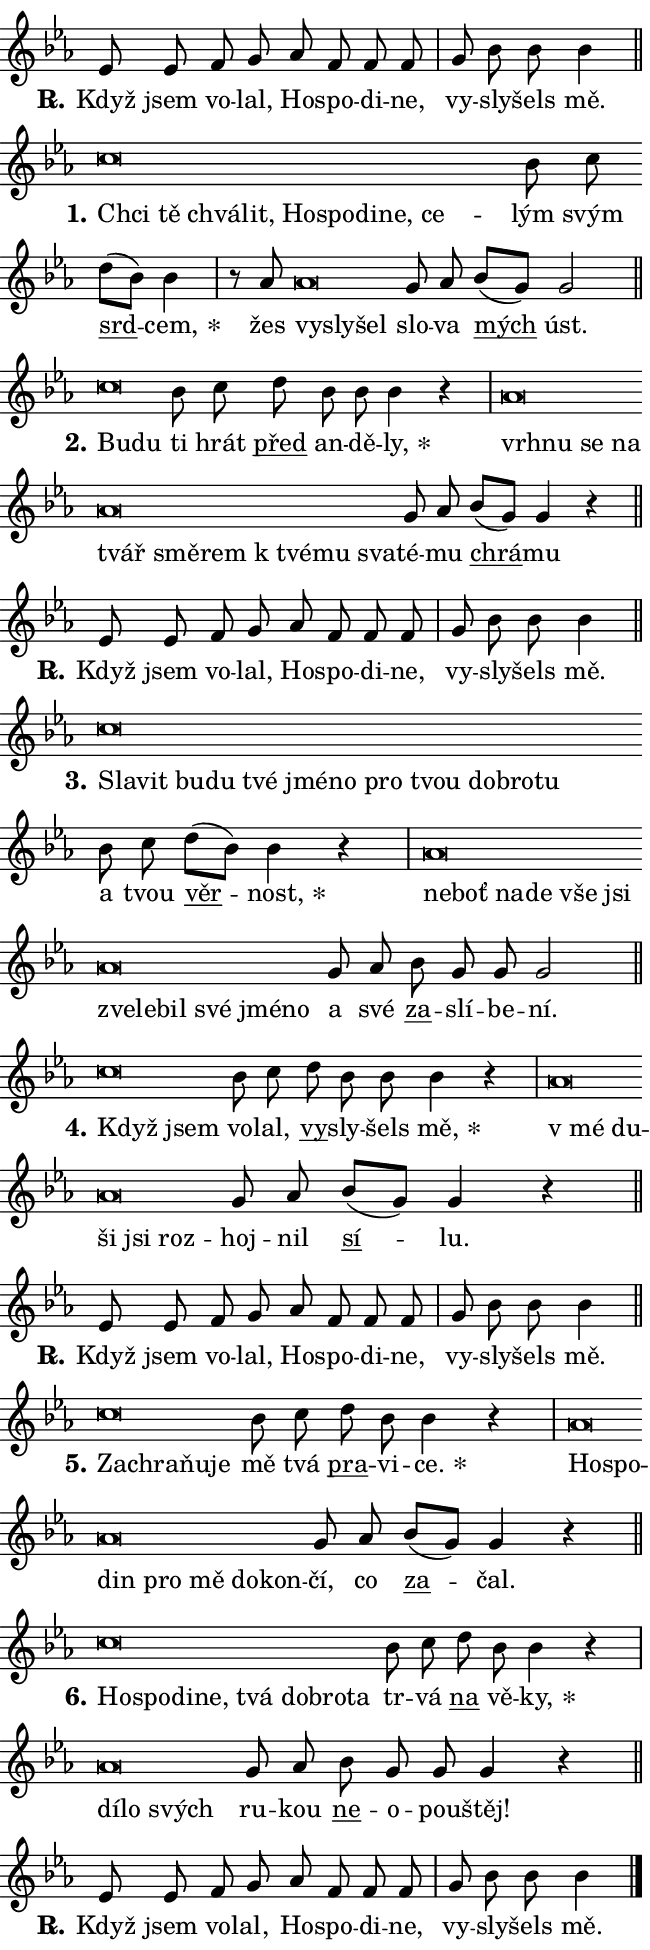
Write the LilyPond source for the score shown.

\version "2.24.0"
\header { tagline = "" }
\paper {
  indent = 0\cm
  top-margin = 0\cm
  right-margin = 0.13\cm % to fit lyric hyphens
  bottom-margin = 0\cm
  left-margin = 0\cm
  paper-width = 11\cm
  page-breaking = #ly:one-page-breaking
  system-system-spacing.basic-distance = #11
  score-system-spacing.basic-distance = #11
  ragged-last = ##f
}


%% Author: Thomas Morley
%% https://lists.gnu.org/archive/html/lilypond-user/2020-05/msg00002.html
#(define (line-position grob)
"Returns position of @var[grob} in current system:
   @code{'start}, if at first time-step
   @code{'end}, if at last time-step
   @code{'middle} otherwise
"
  (let* ((col (ly:item-get-column grob))
         (ln (ly:grob-object col 'left-neighbor))
         (rn (ly:grob-object col 'right-neighbor))
         (col-to-check-left (if (ly:grob? ln) ln col))
         (col-to-check-right (if (ly:grob? rn) rn col))
         (break-dir-left
           (and
             (ly:grob-property col-to-check-left 'non-musical #f)
             (ly:item-break-dir col-to-check-left)))
         (break-dir-right
           (and
             (ly:grob-property col-to-check-right 'non-musical #f)
             (ly:item-break-dir col-to-check-right))))
        (cond ((eqv? 1 break-dir-left) 'start)
              ((eqv? -1 break-dir-right) 'end)
              (else 'middle))))

#(define (tranparent-at-line-position vctor)
  (lambda (grob)
  "Relying on @code{line-position} select the relevant enry from @var{vctor}.
Used to determine transparency,"
    (case (line-position grob)
      ((end) (not (vector-ref vctor 0)))
      ((middle) (not (vector-ref vctor 1)))
      ((start) (not (vector-ref vctor 2))))))

noteHeadBreakVisibility =
#(define-music-function (break-visibility)(vector?)
"Makes @code{NoteHead}s transparent relying on @var{break-visibility}"
#{
  \override NoteHead.transparent =
    #(tranparent-at-line-position break-visibility)
#})

#(define delete-ledgers-for-transparent-note-heads
  (lambda (grob)
    "Reads whether a @code{NoteHead} is transparent.
If so this @code{NoteHead} is removed from @code{'note-heads} from
@var{grob}, which is supposed to be @code{LedgerLineSpanner}.
As a result ledgers are not printed for this @code{NoteHead}"
    (let* ((nhds-array (ly:grob-object grob 'note-heads))
           (nhds-list
             (if (ly:grob-array? nhds-array)
                 (ly:grob-array->list nhds-array)
                 '()))
           ;; Relies on the transparent-property being done before
           ;; Staff.LedgerLineSpanner.after-line-breaking is executed.
           ;; This is fragile ...
           (to-keep
             (remove
               (lambda (nhd)
                 (ly:grob-property nhd 'transparent #f))
               nhds-list)))
      ;; TODO find a better method to iterate over grob-arrays, similiar
      ;; to filter/remove etc for lists
      ;; For now rebuilt from scratch
      (set! (ly:grob-object grob 'note-heads)  '())
      (for-each
        (lambda (nhd)
          (ly:pointer-group-interface::add-grob grob 'note-heads nhd))
        to-keep))))

squashNotes = {
  \override NoteHead.X-extent = #'(-0.2 . 0.2)
  \override NoteHead.Y-extent = #'(-0.75 . 0)
  \override NoteHead.stencil =
    #(lambda (grob)
       (let ((pos (ly:grob-property grob 'staff-position)))
         (begin
           (if (< pos -7) (display "ERROR: Lower brevis then expected\n") (display ""))
           (if (<= pos -6) ly:text-interface::print ly:note-head::print))))
}
unSquashNotes = {
  \revert NoteHead.X-extent
  \revert NoteHead.Y-extent
  \revert NoteHead.stencil
}

hideNotes = \noteHeadBreakVisibility #begin-of-line-visible
unHideNotes = \noteHeadBreakVisibility #all-visible

% work-around for resetting accidentals
% https://lilypond.org/doc/v2.23/Documentation/notation/displaying-rhythms#unmetered-music
cadenzaMeasure = {
  \cadenzaOff
  \partial 1024 s1024
  \cadenzaOn
}

#(define-markup-command (accent layout props text) (markup?)
  "Underline accented syllable"
  (interpret-markup layout props
    #{\markup \override #'(offset . 4.3) \underline { #text }#}))

responsum = \markup \concat {
  "R" \hspace #-1.05 \path #0.1 #'((moveto 0 0.07) (lineto 0.9 0.8)) \hspace #0.05 "."
}

spaceSize = #0.6828661417322834 % exact space size for TeX Gyre Schola

\layout {
  \context {
    \Staff
    \remove "Time_signature_engraver"
    \override LedgerLineSpanner.after-line-breaking = #delete-ledgers-for-transparent-note-heads
  }
  \context {
    \Lyrics {
      \override LyricSpace.minimum-distance = \spaceSize
      \override LyricText.font-name = #"TeX Gyre Schola"
      \override LyricText.font-size = 1
      \override StanzaNumber.font-name = #"TeX Gyre Schola Bold"
      \override StanzaNumber.font-size = 1
    }
  }
  \context {
    \Score 
    \override NoteHead.text =
      #(lambda (grob) 
        (let ((pos (ly:grob-property grob 'staff-position)))
          #{\markup {
            \combine
              \halign #-0.55 \raise #(if (= pos -6) 0 0.5) \override #'(thickness . 2) \draw-line #'(3.2 . 0)
              \musicglyph "noteheads.sM1"
          }#}))
  }
}

% magnetic-lyrics.ily
%
%   written by
%     Jean Abou Samra <jean@abou-samra.fr>
%     Werner Lemberg <wl@gnu.org>
%
%   adapted by
%     Jiri Hon <jiri.hon@gmail.com>
%
% Version 2022-Apr-15

% https://www.mail-archive.com/lilypond-user@gnu.org/msg149350.html

#(define (Left_hyphen_pointer_engraver context)
   "Collect syllable-hyphen-syllable occurrences in lyrics and store
them in properties.  This engraver only looks to the left.  For
example, if the lyrics input is @code{foo -- bar}, it does the
following.

@itemize @bullet
@item
Set the @code{text} property of the @code{LyricHyphen} grob between
@q{foo} and @q{bar} to @code{foo}.

@item
Set the @code{left-hyphen} property of the @code{LyricText} grob with
text @q{foo} to the @code{LyricHyphen} grob between @q{foo} and
@q{bar}.
@end itemize

Use this auxiliary engraver in combination with the
@code{lyric-@/text::@/apply-@/magnetic-@/offset!} hook."
   (let ((hyphen #f)
         (text #f))
     (make-engraver
      (acknowledgers
       ((lyric-syllable-interface engraver grob source-engraver)
        (set! text grob)))
      (end-acknowledgers
       ((lyric-hyphen-interface engraver grob source-engraver)
        ;(when (not (grob::has-interface grob 'lyric-space-interface))
          (set! hyphen grob)));)
      ((stop-translation-timestep engraver)
       (when (and text hyphen)
         (ly:grob-set-object! text 'left-hyphen hyphen))
       (set! text #f)
       (set! hyphen #f)))))

#(define (lyric-text::apply-magnetic-offset! grob)
   "If the space between two syllables is less than the value in
property @code{LyricText@/.details@/.squash-threshold}, move the right
syllable to the left so that it gets concatenated with the left
syllable.

Use this function as a hook for
@code{LyricText@/.after-@/line-@/breaking} if the
@code{Left_@/hyphen_@/pointer_@/engraver} is active."
   (let ((hyphen (ly:grob-object grob 'left-hyphen #f)))
     (when hyphen
       (let ((left-text (ly:spanner-bound hyphen LEFT)))
         (when (grob::has-interface left-text 'lyric-syllable-interface)
           (let* ((common (ly:grob-common-refpoint grob left-text X))
                  (this-x-ext (ly:grob-extent grob common X))
                  (left-x-ext
                   (begin
                     ;; Trigger magnetism for left-text.
                     (ly:grob-property left-text 'after-line-breaking)
                     (ly:grob-extent left-text common X)))
                  ;; `delta` is the gap width between two syllables.
                  (delta (- (interval-start this-x-ext)
                            (interval-end left-x-ext)))
                  (details (ly:grob-property grob 'details))
                  (threshold (assoc-get 'squash-threshold details 0.2)))
             (when (< delta threshold)
               (let* (;; We have to manipulate the input text so that
                      ;; ligatures crossing syllable boundaries are not
                      ;; disabled.  For languages based on the Latin
                      ;; script this is essentially a beautification.
                      ;; However, for non-Western scripts it can be a
                      ;; necessity.
                      (lt (ly:grob-property left-text 'text))
                      (rt (ly:grob-property grob 'text))
                      (is-space (grob::has-interface hyphen 'lyric-space-interface))
                      (space (if is-space " " ""))
                      (extra-delta (if is-space spaceSize 0))
                      ;; Append new syllable.
                      (ltrt-space (if (and (string? lt) (string? rt))
                                (string-append lt space rt)
                                (make-concat-markup (list lt space rt))))
                      ;; Right-align `ltrt` to the right side.
                      (ltrt-space-markup (grob-interpret-markup
                               grob
                               (make-translate-markup
                                (cons (interval-length this-x-ext) 0)
                                (make-right-align-markup ltrt-space)))))
                 (begin
                   ;; Don't print `left-text`.
                   (ly:grob-set-property! left-text 'stencil #f)
                   ;; Set text and stencil (which holds all collected
                   ;; syllables so far) and shift it to the left.
                   (ly:grob-set-property! grob 'text ltrt-space)
                   (ly:grob-set-property! grob 'stencil ltrt-space-markup)
                   (ly:grob-translate-axis! grob (- (- delta extra-delta)) X))))))))))


#(define (lyric-hyphen::displace-bounds-first grob)
   ;; Make very sure this callback isn't triggered too early.
   (let ((left (ly:spanner-bound grob LEFT))
         (right (ly:spanner-bound grob RIGHT)))
     (ly:grob-property left 'after-line-breaking)
     (ly:grob-property right 'after-line-breaking)
     (ly:lyric-hyphen::print grob)))

squashThreshold = #0.4

\layout {
  \context {
    \Lyrics
    \consists #Left_hyphen_pointer_engraver
    \override LyricText.after-line-breaking =
      #lyric-text::apply-magnetic-offset!
    \override LyricHyphen.stencil = #lyric-hyphen::displace-bounds-first
    \override LyricText.details.squash-threshold = \squashThreshold
    \override LyricHyphen.minimum-distance = 0
    \override LyricHyphen.minimum-length = \squashThreshold
  }
}

squashText = \override LyricText.details.squash-threshold = 9999
unSquashText = \override LyricText.details.squash-threshold = \squashThreshold

leftText = \override LyricText.self-alignment-X = #LEFT
unLeftText = \revert LyricText.self-alignment-X

starOffset = #(lambda (grob) 
                (let ((x_offset (ly:self-alignment-interface::aligned-on-x-parent grob)))
                  (if (= x_offset 0) 0 (+ x_offset 1.2))))

star = #(define-music-function (syllable)(string?)
"Append star separator at the end of a syllable"
#{
  \once \override LyricText.X-offset = #starOffset
  \lyricmode { \markup {
    #syllable
    \override #'((font-name . "TeX Gyre Schola Bold")) \hspace #0.2 \lower #0.65 \larger "*"
  } }
#})

starAccent = #(define-music-function (syllable)(string?)
"Append star separator at the end of a syllable and make accent"
#{
  \once \override LyricText.X-offset = #starOffset
  \lyricmode { \markup {
    \accent #syllable
    \override #'((font-name . "TeX Gyre Schola Bold")) \hspace #0.2 \lower #0.65 \larger "*"
  } }
#})

breath = #(define-music-function (syllable)(string?)
"Append breathing indicator at the end of a syllable"
#{
  \lyricmode { \markup { #syllable "+" } }
#})

optionalBreath = #(define-music-function (syllable)(string?)
"Append optional breathing indicator at the end of a syllable"
#{
  \lyricmode { \markup { #syllable "(+)" } }
#})


\score {
    <<
        \new Voice = "melody" { \cadenzaOn \key es \major \relative { es'8 es f g \bar "" as f f f \cadenzaMeasure \bar "|" g bes bes bes4 \cadenzaMeasure \bar "||" \break } }
        \new Lyrics \lyricsto "melody" { \lyricmode { \set stanza = \responsum
Když jsem vo -- lal, Ho -- spo -- di -- ne, vy -- sly -- šels mě. } }
    >>
    \layout {}
}

\score {
    <<
        \new Voice = "melody" { \cadenzaOn \key es \major \relative { \squashNotes c''\breve*1/16 \hideNotes \breve*1/16 \bar "" \breve*1/16 \bar "" \breve*1/16 \bar "" \breve*1/16 \bar "" \breve*1/16 \bar "" \breve*1/16 \bar "" \breve*1/16 \breve*1/16 \bar "" \unHideNotes \unSquashNotes bes8 c \bar "" d[( bes)] bes4 \cadenzaMeasure \bar "|" r8 as \squashNotes as\breve*1/16 \hideNotes \breve*1/16 \breve*1/16 \bar "" \unHideNotes \unSquashNotes g8 as \bar "" bes[( g)] g2 \cadenzaMeasure \bar "||" \break } }
        \new Lyrics \lyricsto "melody" { \lyricmode { \set stanza = "1."
\leftText Chci \squashText tě chvá -- lit, Ho -- spo -- di -- ne, ce -- \unLeftText \unSquashText lým svým \markup \accent srd -- \star cem, žes \leftText vy -- \squashText sly -- šel \unLeftText \unSquashText slo -- va \markup \accent mých úst. } }
    >>
    \layout {}
}

\score {
    <<
        \new Voice = "melody" { \cadenzaOn \key es \major \relative { \squashNotes c''\breve*1/16 \hideNotes \breve*1/16 \bar "" \unHideNotes \unSquashNotes bes8 c \bar "" d bes bes bes4 r \cadenzaMeasure \bar "|" \squashNotes as\breve*1/16 \hideNotes \breve*1/16 \bar "" \breve*1/16 \bar "" \breve*1/16 \bar "" \breve*1/16 \bar "" \breve*1/16 \bar "" \breve*1/16 \bar "" \breve*1/16 \bar "" \breve*1/16 \breve*1/16 \bar "" \unHideNotes \unSquashNotes g8 as \bar "" bes[( g)] g4 r \cadenzaMeasure \bar "||" \break } }
        \new Lyrics \lyricsto "melody" { \lyricmode { \set stanza = "2."
\leftText Bu -- \squashText du \unLeftText \unSquashText ti hrát \markup \accent před an -- dě -- \star ly, \leftText vrh -- \squashText nu se na tvář smě -- rem "k tvé" -- mu sva -- \unLeftText \unSquashText té -- mu \markup \accent chrá -- mu } }
    >>
    \layout {}
}

\score {
    <<
        \new Voice = "melody" { \cadenzaOn \key es \major \relative { es'8 es f g \bar "" as f f f \cadenzaMeasure \bar "|" g bes bes bes4 \cadenzaMeasure \bar "||" \break } }
        \new Lyrics \lyricsto "melody" { \lyricmode { \set stanza = \responsum
Když jsem vo -- lal, Ho -- spo -- di -- ne, vy -- sly -- šels mě. } }
    >>
    \layout {}
}

\score {
    <<
        \new Voice = "melody" { \cadenzaOn \key es \major \relative { \squashNotes c''\breve*1/16 \hideNotes \breve*1/16 \bar "" \breve*1/16 \bar "" \breve*1/16 \bar "" \breve*1/16 \bar "" \breve*1/16 \bar "" \breve*1/16 \bar "" \breve*1/16 \bar "" \breve*1/16 \bar "" \breve*1/16 \bar "" \breve*1/16 \breve*1/16 \bar "" \unHideNotes \unSquashNotes bes8 c \bar "" d[( bes)] bes4 r \cadenzaMeasure \bar "|" \squashNotes as\breve*1/16 \hideNotes \breve*1/16 \bar "" \breve*1/16 \bar "" \breve*1/16 \bar "" \breve*1/16 \bar "" \breve*1/16 \bar "" \breve*1/16 \bar "" \breve*1/16 \bar "" \breve*1/16 \bar "" \breve*1/16 \bar "" \breve*1/16 \breve*1/16 \bar "" \unHideNotes \unSquashNotes g8 as \bar "" bes g g g2 \cadenzaMeasure \bar "||" \break } }
        \new Lyrics \lyricsto "melody" { \lyricmode { \set stanza = "3."
\leftText Sla -- \squashText vit bu -- du tvé jmé -- no pro tvou dob -- ro -- tu \unLeftText \unSquashText a tvou \markup \accent věr -- \star nost, \leftText ne -- \squashText boť na -- de vše jsi zve -- le -- bil své jmé -- no \unLeftText \unSquashText a své \markup \accent za -- slí -- be -- ní. } }
    >>
    \layout {}
}

\score {
    <<
        \new Voice = "melody" { \cadenzaOn \key es \major \relative { \squashNotes c''\breve*1/16 \hideNotes \breve*1/16 \bar "" \unHideNotes \unSquashNotes bes8 c \bar "" d bes bes bes4 r \cadenzaMeasure \bar "|" \squashNotes as\breve*1/16 \hideNotes \breve*1/16 \bar "" \breve*1/16 \bar "" \breve*1/16 \breve*1/16 \bar "" \unHideNotes \unSquashNotes g8 as \bar "" bes[( g)] g4 r \cadenzaMeasure \bar "||" \break } }
        \new Lyrics \lyricsto "melody" { \lyricmode { \set stanza = "4."
\leftText Když \squashText jsem \unLeftText \unSquashText vo -- lal, \markup \accent vy -- sly -- šels \star mě, \leftText "v mé" \squashText du -- ši jsi roz -- \unLeftText \unSquashText hoj -- nil \markup \accent sí -- lu. } }
    >>
    \layout {}
}

\score {
    <<
        \new Voice = "melody" { \cadenzaOn \key es \major \relative { es'8 es f g \bar "" as f f f \cadenzaMeasure \bar "|" g bes bes bes4 \cadenzaMeasure \bar "||" \break } }
        \new Lyrics \lyricsto "melody" { \lyricmode { \set stanza = \responsum
Když jsem vo -- lal, Ho -- spo -- di -- ne, vy -- sly -- šels mě. } }
    >>
    \layout {}
}

\score {
    <<
        \new Voice = "melody" { \cadenzaOn \key es \major \relative { \squashNotes c''\breve*1/16 \hideNotes \breve*1/16 \bar "" \breve*1/16 \breve*1/16 \bar "" \unHideNotes \unSquashNotes bes8 c \bar "" d bes bes4 r \cadenzaMeasure \bar "|" \squashNotes as\breve*1/16 \hideNotes \breve*1/16 \bar "" \breve*1/16 \bar "" \breve*1/16 \bar "" \breve*1/16 \bar "" \breve*1/16 \breve*1/16 \bar "" \unHideNotes \unSquashNotes g8 as \bar "" bes[( g)] g4 r \cadenzaMeasure \bar "||" \break } }
        \new Lyrics \lyricsto "melody" { \lyricmode { \set stanza = "5."
\leftText Za -- \squashText chra -- ňu -- je \unLeftText \unSquashText mě tvá \markup \accent pra -- vi -- \star ce. \leftText Ho -- \squashText spo -- din pro mě do -- kon -- \unLeftText \unSquashText čí, co \markup \accent za -- čal. } }
    >>
    \layout {}
}

\score {
    <<
        \new Voice = "melody" { \cadenzaOn \key es \major \relative { \squashNotes c''\breve*1/16 \hideNotes \breve*1/16 \bar "" \breve*1/16 \bar "" \breve*1/16 \bar "" \breve*1/16 \bar "" \breve*1/16 \bar "" \breve*1/16 \breve*1/16 \bar "" \unHideNotes \unSquashNotes bes8 c \bar "" d bes bes4 r \cadenzaMeasure \bar "|" \squashNotes as\breve*1/16 \hideNotes \breve*1/16 \breve*1/16 \bar "" \unHideNotes \unSquashNotes g8 as \bar "" bes g g g4 r \cadenzaMeasure \bar "||" \break } }
        \new Lyrics \lyricsto "melody" { \lyricmode { \set stanza = "6."
\leftText Ho -- \squashText spo -- di -- ne, tvá dob -- ro -- ta \unLeftText \unSquashText tr -- vá \markup \accent na vě -- \star ky, \leftText dí -- \squashText lo svých \unLeftText \unSquashText ru -- kou \markup \accent ne -- o -- pou -- štěj! } }
    >>
    \layout {}
}

\score {
    <<
        \new Voice = "melody" { \cadenzaOn \key es \major \relative { es'8 es f g \bar "" as f f f \cadenzaMeasure \bar "|" g bes bes bes4 \cadenzaMeasure \bar "||" \break } \bar "|." }
        \new Lyrics \lyricsto "melody" { \lyricmode { \set stanza = \responsum
Když jsem vo -- lal, Ho -- spo -- di -- ne, vy -- sly -- šels mě. } }
    >>
    \layout {}
}
